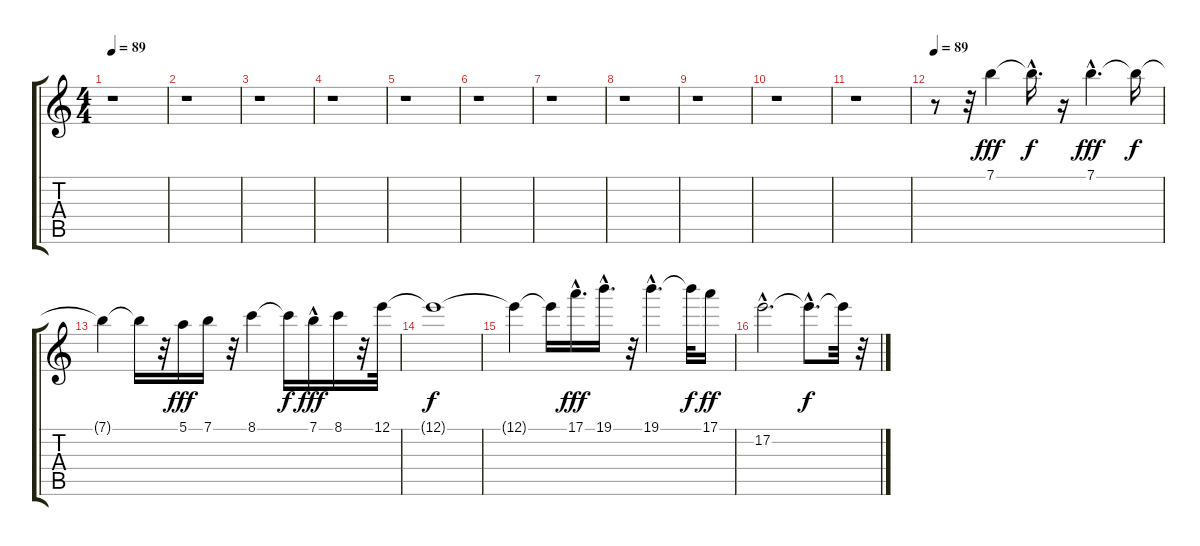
\track "" {instrument distortionguitar}
\staff {score tabs}
\tuning (E4 B3 G3 D3 A2 E2) {hide}
\ts (4 4)
\tempo 89
\clef g2
\ks c
r.1{dy f} |
r.1 |
r.1 |
r.1 |
r.1 |
r.1 |
r.1 |
r.1 |
r.1 |
r.1 |
r.1 |
\tempo 89
r.8 r.32 7.1.4{dy fff} 7.1{hac t}.16{d dy f} r.16 7.1{hac}.4{d dy fff} 7.1{t}.16{dy f} |
7.1{t}.4 7.1{t}.16 r.32 5.1.16{dy fff} 7.1.16 r.32 8.1.4 8.1{t}.16{dy f} 7.1{hac}.16{dy fff} 8.1.16 r.32 12.1.32 |
12.1{t}.1{dy f} |
12.1{t}.4 12.1{t}.16 17.1{hac}.16{d dy fff} 19.1{hac}.16{d} r.32 19.1{hac}.4{d} 19.1{t}.32{dy f} 17.1.16{dy ff} |
17.2{hac}.2{d} 17.2{hac t}.8{d dy f} 17.2{t}.32 r.32
